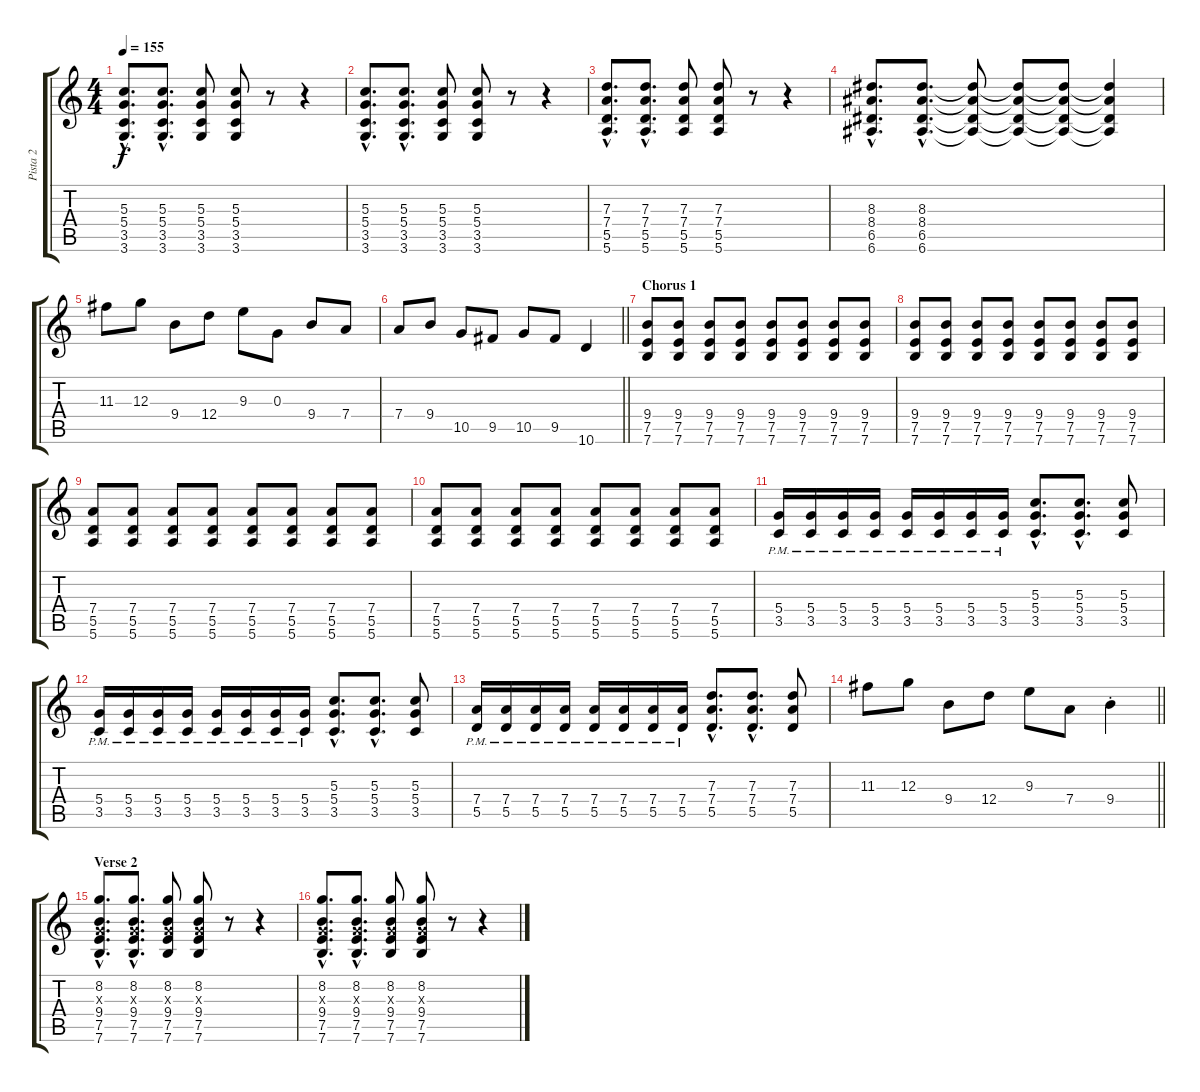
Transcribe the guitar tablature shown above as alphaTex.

\track ("Pista 2" "Pista 2") {instrument electricguitarjazz}
\staff {score tabs}
\tuning (E4 B3 G3 D3 A2 E2) {hide}
\ts (4 4)
\tempo 155
\clef g2
\ks c
(5.3{hac} 5.4{hac} 3.5{hac} 3.6{hac}).8{d dy f} (5.3{hac} 5.4{hac} 3.5{hac} 3.6{hac}).8{d} (5.3 5.4 3.5 3.6).8 (5.3 5.4 3.5 3.6).8 r.8 r.4 |
(5.3{hac} 5.4{hac} 3.5{hac} 3.6{hac}).8{d} (5.3{hac} 5.4{hac} 3.5{hac} 3.6{hac}).8{d} (5.3 5.4 3.5 3.6).8 (5.3 5.4 3.5 3.6).8 r.8 r.4 |
(7.3{hac} 7.4{hac} 5.5{hac} 5.6{hac}).8{d} (7.3{hac} 7.4{hac} 5.5{hac} 5.6{hac}).8{d} (7.3 7.4 5.5 5.6).8 (7.3 7.4 5.5 5.6).8 r.8 r.4 |
(8.3{hac} 8.4{hac} 6.5{hac} 6.6{hac}).8{d} (8.3{hac} 8.4{hac} 6.5{hac} 6.6{hac}).8{d} (8.3{t} 8.4{t} 6.5{t} 6.6{t}).8 (8.3{t} 8.4{t} 6.5{t} 6.6{t}).8 (8.3{t} 8.4{t} 6.5{t} 6.6{t}).8 (8.3{t} 8.4{t} 6.5{t} 6.6{t}).4 |
11.3.8 12.3.8 9.4.8 12.4.8 9.3.8 0.3.8 9.4.8 7.4.8 |
\barLineRight lightlight
7.4.8 9.4.8 10.5.8 9.5.8 10.5.8 9.5.8 10.6.4 |
\section ("" "Chorus 1")
(9.4 7.5 7.6).8 (9.4 7.5 7.6).8 (9.4 7.5 7.6).8 (9.4 7.5 7.6).8 (9.4 7.5 7.6).8 (9.4 7.5 7.6).8 (9.4 7.5 7.6).8 (9.4 7.5 7.6).8 |
(9.4 7.5 7.6).8 (9.4 7.5 7.6).8 (9.4 7.5 7.6).8 (9.4 7.5 7.6).8 (9.4 7.5 7.6).8 (9.4 7.5 7.6).8 (9.4 7.5 7.6).8 (9.4 7.5 7.6).8 |
(7.4 5.5 5.6).8 (7.4 5.5 5.6).8 (7.4 5.5 5.6).8 (7.4 5.5 5.6).8 (7.4 5.5 5.6).8 (7.4 5.5 5.6).8 (7.4 5.5 5.6).8 (7.4 5.5 5.6).8 |
(7.4 5.5 5.6).8 (7.4 5.5 5.6).8 (7.4 5.5 5.6).8 (7.4 5.5 5.6).8 (7.4 5.5 5.6).8 (7.4 5.5 5.6).8 (7.4 5.5 5.6).8 (7.4 5.5 5.6).8 |
(5.4{pm} 3.5{pm}).16 (5.4{pm} 3.5{pm}).16 (5.4{pm} 3.5{pm}).16 (5.4{pm} 3.5{pm}).16 (5.4{pm} 3.5{pm}).16 (5.4{pm} 3.5{pm}).16 (5.4{pm} 3.5{pm}).16 (5.4{pm} 3.5{pm}).16 (5.3{hac} 5.4{hac} 3.5{hac}).8{d} (5.3{hac} 5.4{hac} 3.5{hac}).8{d} (5.3 5.4 3.5).8 |
(5.4{pm} 3.5{pm}).16 (5.4{pm} 3.5{pm}).16 (5.4{pm} 3.5{pm}).16 (5.4{pm} 3.5{pm}).16 (5.4{pm} 3.5{pm}).16 (5.4{pm} 3.5{pm}).16 (5.4{pm} 3.5{pm}).16 (5.4{pm} 3.5{pm}).16 (5.3{hac} 5.4{hac} 3.5{hac}).8{d} (5.3{hac} 5.4{hac} 3.5{hac}).8{d} (5.3 5.4 3.5).8 |
(7.4{pm} 5.5{pm}).16 (7.4{pm} 5.5{pm}).16 (7.4{pm} 5.5{pm}).16 (7.4{pm} 5.5{pm}).16 (7.4{pm} 5.5{pm}).16 (7.4{pm} 5.5{pm}).16 (7.4{pm} 5.5{pm}).16 (7.4{pm} 5.5{pm}).16 (7.3{hac} 7.4{hac} 5.5{hac}).8{d} (7.3{hac} 7.4{hac} 5.5{hac}).8{d} (7.3 7.4 5.5).8 |
\barLineRight lightlight
11.3.8 12.3.8 9.4.8 12.4.8 9.3.8 7.4.8 9.4{st}.4 |
\section ("" "Verse 2")
(8.2{hac} 0.3{hac x} 9.4{hac} 7.5{hac} 7.6{hac}).8{d instrument distortionguitar} (8.2{hac} 0.3{hac x} 9.4{hac} 7.5{hac} 7.6{hac}).8{d} (8.2 0.3{x} 9.4 7.5 7.6).8 (8.2 0.3{x} 9.4 7.5 7.6).8 r.8 r.4 |
(8.2{hac} 0.3{hac x} 9.4{hac} 7.5{hac} 7.6{hac}).8{d} (8.2{hac} 0.3{hac x} 9.4{hac} 7.5{hac} 7.6{hac}).8{d} (8.2 0.3{x} 9.4 7.5 7.6).8 (8.2 0.3{x} 9.4 7.5 7.6).8 r.8 r.4
